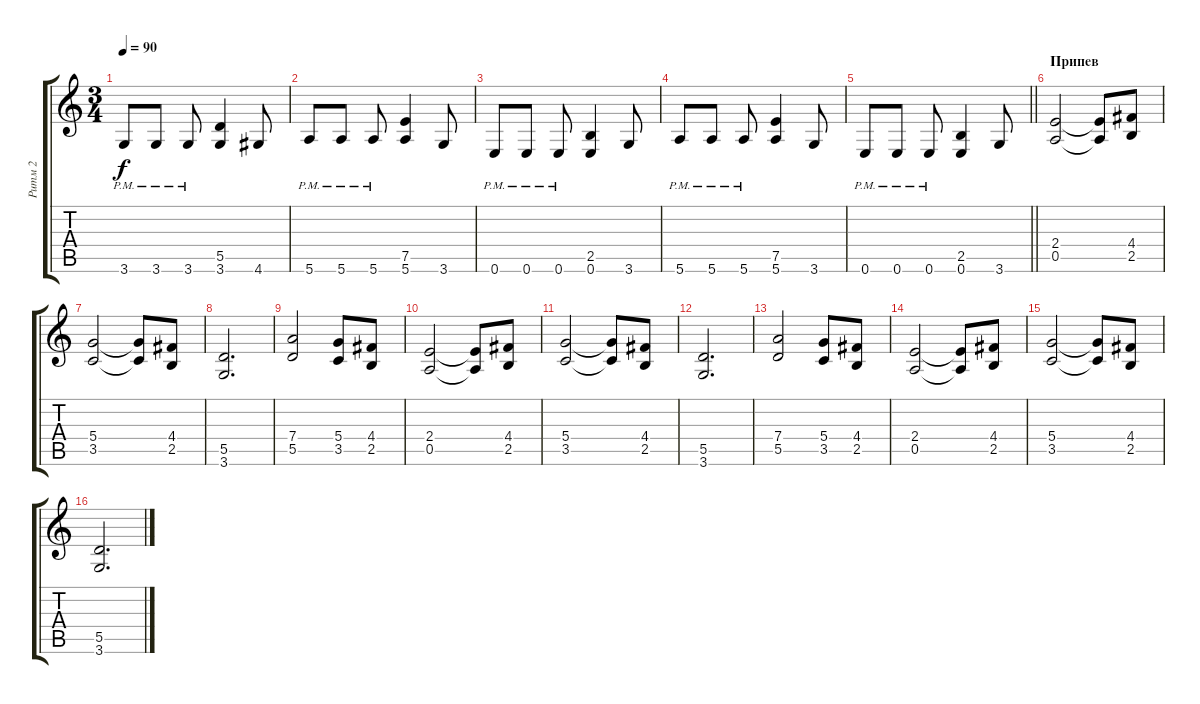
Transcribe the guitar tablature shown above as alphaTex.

\track ("Ритм 2" "Ритм 2") {instrument distortionguitar}
\staff {score tabs}
\tuning (E4 B3 G3 D3 A2 E2) {hide}
\ts (3 4)
\tempo 90
\clef g2
\ks c
3.6{pm}.8{dy f} 3.6{pm}.8 3.6{pm}.8 (5.5 3.6).4 4.6.8 |
5.6{pm}.8 5.6{pm}.8 5.6{pm}.8 (7.5 5.6).4 3.6.8 |
0.6{pm}.8 0.6{pm}.8 0.6{pm}.8 (2.5 0.6).4 3.6.8 |
5.6{pm}.8 5.6{pm}.8 5.6{pm}.8 (7.5 5.6).4 3.6.8 |
\barLineRight lightlight
0.6{pm}.8 0.6{pm}.8 0.6{pm}.8 (2.5 0.6).4 3.6.8 |
\section ("" "Припев")
(2.4 0.5).2 (2.4{t} 0.5{t}).8 (4.4 2.5).8 |
(5.4 3.5).2 (5.4{t} 3.5{t}).8 (4.4 2.5).8 |
(5.5 3.6).2{d} |
(7.4 5.5).2 (5.4 3.5).8 (4.4 2.5).8 |
(2.4 0.5).2 (2.4{t} 0.5{t}).8 (4.4 2.5).8 |
(5.4 3.5).2 (5.4{t} 3.5{t}).8 (4.4 2.5).8 |
(5.5 3.6).2{d} |
(7.4 5.5).2 (5.4 3.5).8 (4.4 2.5).8 |
(2.4 0.5).2 (2.4{t} 0.5{t}).8 (4.4 2.5).8 |
(5.4 3.5).2 (5.4{t} 3.5{t}).8 (4.4 2.5).8 |
(5.5 3.6).2{d}
